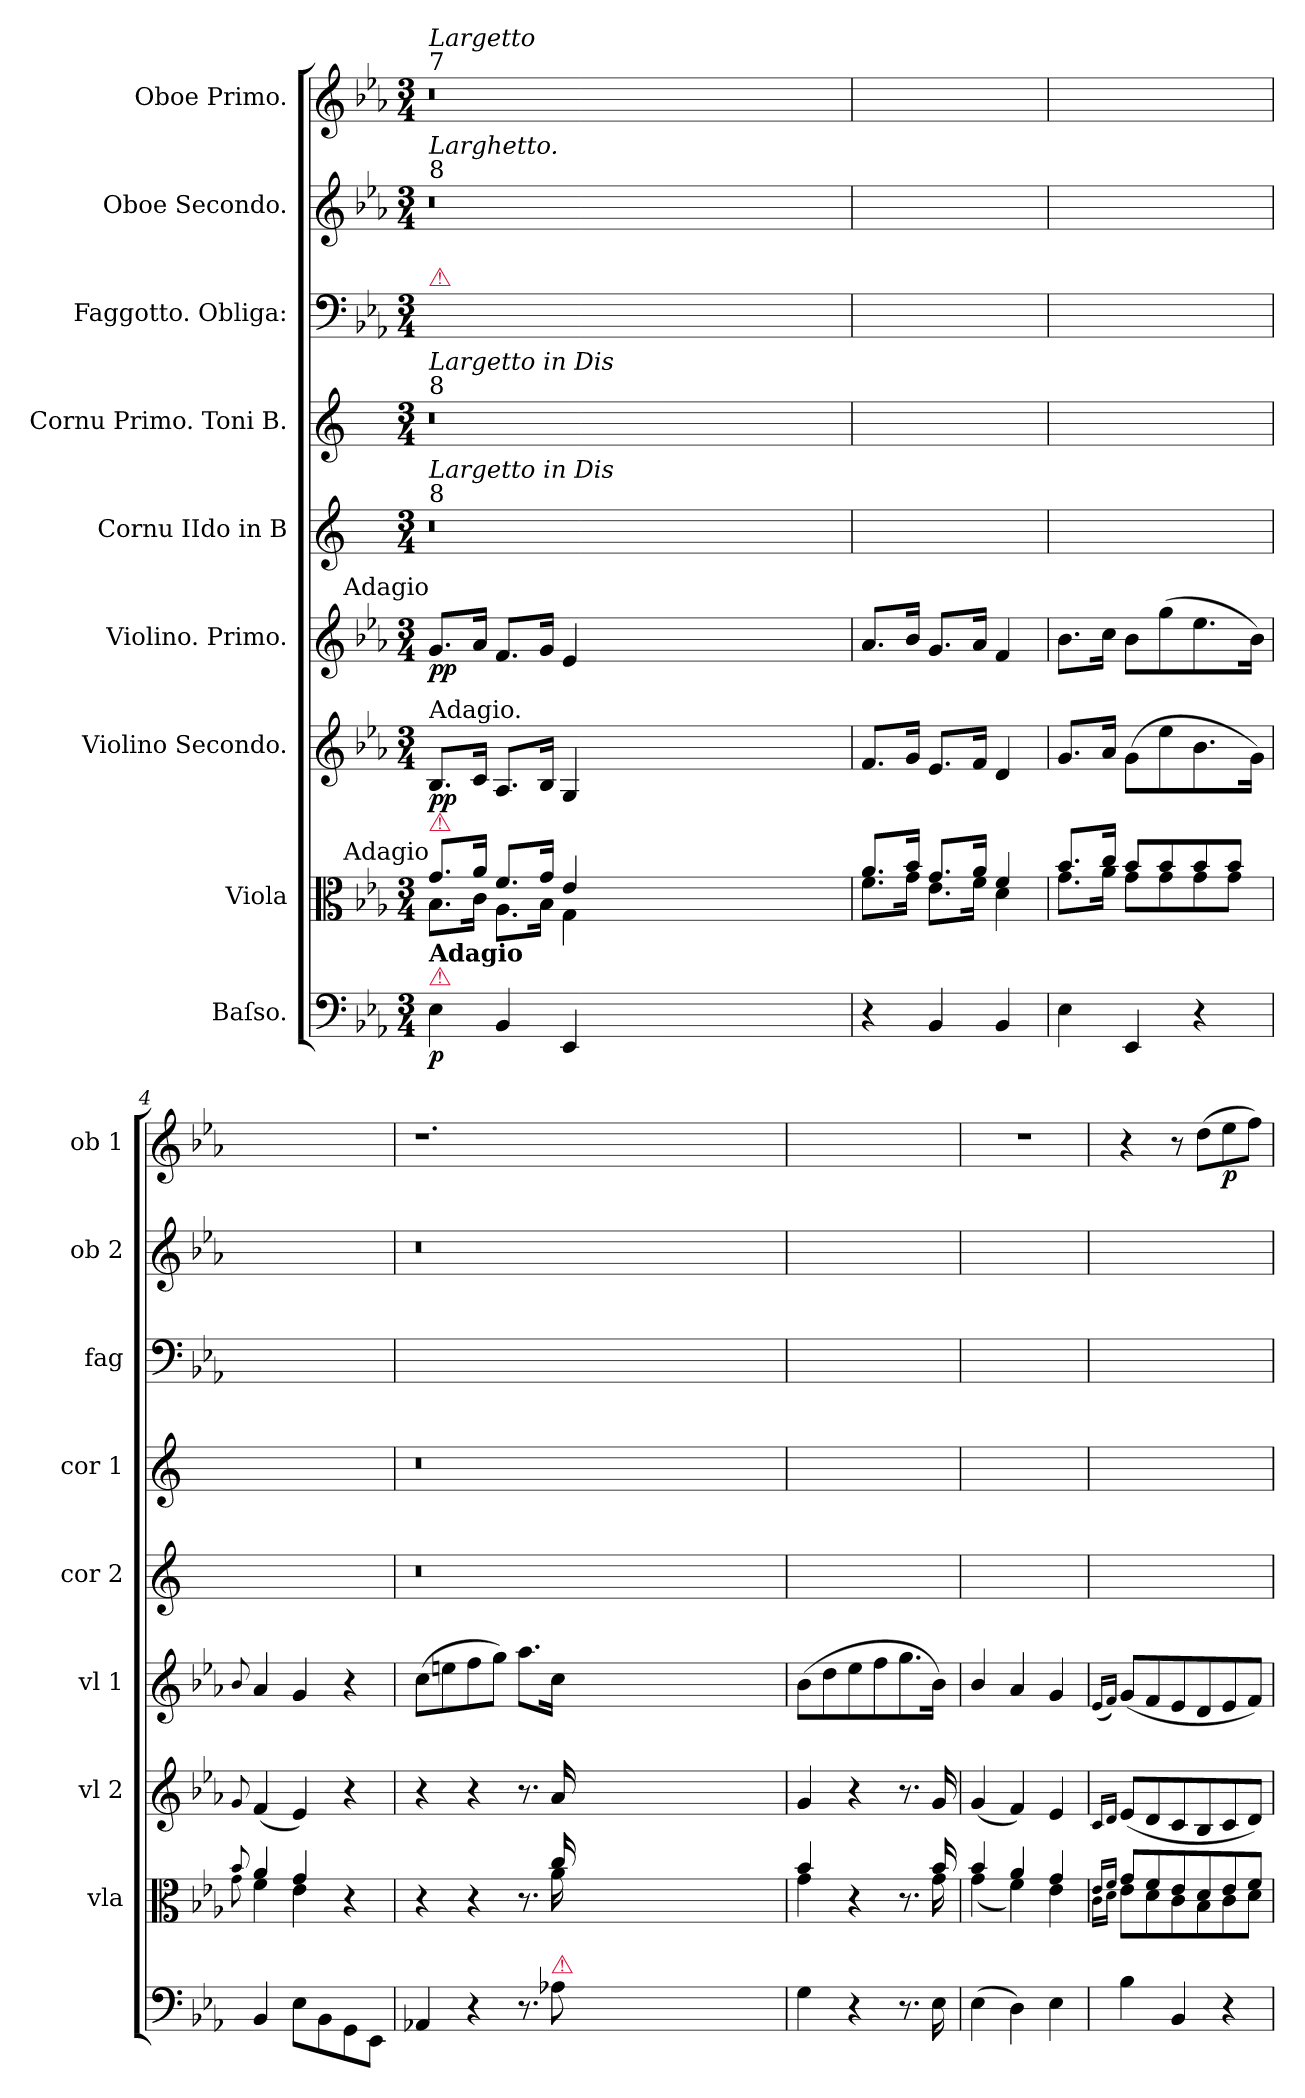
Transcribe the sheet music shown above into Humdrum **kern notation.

**kern	**dynam	**kern	**dynam	**kern	**dynam	**kern	**dynam	**kern	**kern	**kern	**kern	**kern	**dynam
*part9	*part9	*part8	*part8	*part7	*part7	*part6	*part6	*part5	*part4	*part3	*part2	*part1	*part1
*staff9	*staff9	*staff8	*staff8	*staff7	*staff7	*staff6	*staff6	*staff5	*staff4	*staff3	*staff2	*staff1	*staff1
*I"Baſso.	*	*I"Viola	*	*I"Violino Secondo.	*	*I"Violino. Primo.	*	*I"Cornu IIdo in B	*I"Cornu Primo. Toni B.	*I"Faggotto. Obliga:	*I"Oboe Secondo.	*I"Oboe Primo.	*
*	*	*I'vla	*	*I'vl 2	*	*I'vl 1	*	*I'cor 2	*I'cor 1	*I'fag	*I'ob 2	*I'ob 1	*
*clefF4	*	*clefC3	*	*clefG2	*	*clefG2	*	*clefG2	*clefG2	*clefF4	*clefG2	*clefG2	*
*	*	*	*	*	*	*	*	*ITrd5c9	*ITrd5c9	*	*	*	*
*k[b-e-a-]	*	*k[b-e-a-]	*	*k[b-e-a-]	*	*k[b-e-a-]	*	*k[b-e-a-]	*k[b-e-a-]	*k[b-e-a-]	*k[b-e-a-]	*k[b-e-a-]	*
*E-:	*	*E-:	*	*E-:	*	*E-:	*	*E-:	*E-:	*E-:	*E-:	*E-:	*
*M3/4	*	*M3/4	*	*M3/4	*	*M3/4	*	*M3/4	*M3/4	*M3/4	*M3/4	*M3/4	*
=1	=1	=1	=1	=1	=1	=1	=1	=1	=1	=1	=1	=1	=1
*	*	*^	*	*	*	*	*	*	*	*	*	*	*
!	!	!	!	!	!	!	!	!	!	!	!	!	!LO:TX:a:t=7	!
!	!	!	!	!	!	!	!	!	!	!	!	!	!LO:TX:a:i:t=Largetto	!
!	!	!	!	!	!	!	!	!	!	!	!	!LO:TX:a:t=8	!	!
!	!	!	!	!	!	!	!	!	!	!	!	!LO:TX:a:i:t=Larghetto.	!	!
!	!	!	!	!	!	!	!	!	!	!	!LO:TX:a:color=crimson:t=⚠	!	!	!
!	!	!	!	!	!	!	!	!	!	!LO:TX:a:t=8	!	!	!	!
!	!	!	!	!	!	!	!	!	!	!LO:TX:a:i:t=Largetto in Dis	!	!	!	!
!	!	!	!	!	!	!	!	!	!LO:TX:a:t=8	!	!	!	!	!
!	!	!	!	!	!	!	!	!	!LO:TX:a:i:t=Largetto in Dis	!	!	!	!	!
!	!	!	!	!	!	!	!LO:TX:a:rj:t=Adagio	!	!	!	!	!	!	!
!	!	!	!	!	!LO:TX:a:t=Adagio.	!	!	!	!	!	!	!	!	!
!	!	!LO:TX:a:color=crimson:t=⚠	!	!	!	!	!	!	!	!	!	!	!	!
!	!	!LO:TX:a:rj:t=Adagio	!	!	!	!	!	!	!	!	!	!	!	!
!LO:TX:a:color=crimson:t=⚠	!	!	!	!	!	!	!	!	!	!	!	!	!	!
!LO:TX:a:B:t=Adagio	!	!	!	!	!	!	!	!	!	!	!	!	!	!
4E-\	p	8.g/L	8.B-\L	p&colon;	8.B-/L	pp	8.g/L	pp	0.r	0.r	2.ryy	0.r	0.r	.
.	.	16a-/Jk	16c\Jk	.	16c/Jk	.	16a-/Jk	.	.	.	.	.	.	.
4BB-/	.	8.f/L	8.A-\L	.	8.A-/L	.	8.f/L	.	.	.	.	.	.	.
.	.	16g/Jk	16B-\Jk	.	16B-/Jk	.	16g/Jk	.	.	.	.	.	.	.
4EE-/	.	4e-/	4G\	.	4G/	.	4e-/	.	.	.	.	.	.	.
0ryy	.	0ryy	0ryy	.	0ryy	.	0ryy	.	.	.	0ryy	.	.	.
4ryy	.	4ryy	4ryy	.	4ryy	.	4ryy	.	.	.	4ryy	.	.	.
=2	=2	=2	=2	=2	=2	=2	=2	=2	=2	=2	=2	=2	=2	=2
4r	.	8.a-/L	8.f\L	.	8.f/L	.	8.a-/L	.	2.ryy	2.ryy	2.ryy	2.ryy	2.ryy	.
.	.	16b-/Jk	16g\Jk	.	16g/Jk	.	16b-/Jk	.	.	.	.	.	.	.
4BB-/	.	8.g/L	8.e-\L	.	8.e-/L	.	8.g/L	.	.	.	.	.	.	.
.	.	16a-/Jk	16f\Jk	.	16f/Jk	.	16a-/Jk	.	.	.	.	.	.	.
4BB-/	.	4f/	4d\	.	4d/	.	4f/	.	.	.	.	.	.	.
=3	=3	=3	=3	=3	=3	=3	=3	=3	=3	=3	=3	=3	=3	=3
4E-\	.	8.b-/L	8.g\L	.	8.g/L	.	8.b-\L	.	2.ryy	2.ryy	2.ryy	2.ryy	2.ryy	.
.	.	16cc/Jk	16a-\Jk	.	16a-/Jk	.	16cc\Jk	.	.	.	.	.	.	.
4EE-/	.	8b-/L	8g\L	.	(8g\L	.	8b-\L	.	.	.	.	.	.	.
.	.	8b-/	8g\	.	8ee-\	.	(8gg\	.	.	.	.	.	.	.
4r	.	8b-/	8g\	.	8.b-\	.	8.ee-\	.	.	.	.	.	.	.
.	.	8b-/J	8g\J	.	.	.	.	.	.	.	.	.	.	.
.	.	.	.	.	16g\Jk)	.	16b-\Jk)	.	.	.	.	.	.	.
=4	=4	=4	=4	=4	=4	=4	=4	=4	=4	=4	=4	=4	=4	=4
.	.	8qqb-/	8qqg\	.	8qqg/	.	8qqb-/	.	.	.	.	.	.	.
4BB-/	.	4a-/	4f\	.	(4f/	.	4a-/	.	2.ryy	2.ryy	2.ryy	2.ryy	2.ryy	.
8E-\L	.	4g/	4e-\	.	4e-/)	.	4g/	.	.	.	.	.	.	.
8BB-\	.	.	.	.	.	.	.	.	.	.	.	.	.	.
8GG\	.	4r	4ryy	.	4r	.	4r	.	.	.	.	.	.	.
8EE-\J	.	.	.	.	.	.	.	.	.	.	.	.	.	.
=5	=5	=5	=5	=5	=5	=5	=5	=5	=5	=5	=5	=5	=5	=5
4AA-X/	.	4r	4ryy	.	4r	.	(8cc\L	.	0.r	0.r	2.ryy	0.r	1.r	.
.	.	.	.	.	.	.	8een\	.	.	.	.	.	.	.
4r	.	4r	4ryy	.	4r	.	8ff\	.	.	.	.	.	.	.
.	.	.	.	.	.	.	8gg\J)	.	.	.	.	.	.	.
8.r	.	8.r	8.ryy	.	8.r	.	8.aa-\L	.	.	.	.	.	.	.
!LO:TX:a:color=crimson:t=⚠	!	!	!	!	!	!	!	!	!	!	!	!	!	!
!LO:N:vis=8	!	!	!	!	!	!	!	!	!	!	!	!	!	!
16A-X\	.	16cc/	16a-\	.	16a-/	.	16cc\Jk	.	.	.	.	.	.	.
0ryy	.	0ryy	0ryy	.	0ryy	.	0ryy	.	.	.	0ryy	.	.	.
.	.	.	.	.	.	.	.	.	.	.	.	.	1.ryy	.
4ryy	.	4ryy	4ryy	.	4ryy	.	4ryy	.	.	.	4ryy	.	.	.
=6	=6	=6	=6	=6	=6	=6	=6	=6	=6	=6	=6	=6	=6	=6
4G\	.	4b-/	4g\	.	4g/	.	(8b-\L	.	2.ryy	2.ryy	2.ryy	2.ryy	2.ryy	.
.	.	.	.	.	.	.	8dd\	.	.	.	.	.	.	.
4r	.	4r	4ryy	.	4r	.	8ee-\	.	.	.	.	.	.	.
.	.	.	.	.	.	.	8ff\	.	.	.	.	.	.	.
8.r	.	8.r	8.ryy	.	8.r	.	8.gg\	.	.	.	.	.	.	.
16E-\	.	16b-/	16g\	.	16g/	.	16b-\Jk)	.	.	.	.	.	.	.
=7	=7	=7	=7	=7	=7	=7	=7	=7	=7	=7	=7	=7	=7	=7
(4E-\	.	4b-/	(4g\	.	(4g/	.	4b-/	.	2.ryy	2.ryy	2.ryy	2.ryy	2.r	.
4D\)	.	4a-/	4f\)	.	4f/)	.	4a-/	.	.	.	.	.	.	.
4E-\	.	4g/	4e-\	.	4e-/	.	4g/	.	.	.	.	.	.	.
=8	=8	=8	=8	=8	=8	=8	=8	=8	=8	=8	=8	=8	=8	=8
.	.	16qqe-/LL	16qqc\LL	.	16qqc/LL	.	(16qqe-/LL	.	.	.	.	.	.	.
.	.	16qqf/JJ	16qqd\JJ	.	16qqd/JJ	.	16qqf/JJ)	.	.	.	.	.	.	.
4B-\	.	8g/L	8e-\L	.	(8e-/L	.	(8g/L	.	2.ryy	2.ryy	2.ryy	2.ryy	4r	.
.	.	8f/	8d\	.	8d/	.	8f/	.	.	.	.	.	.	.
4BB-/	.	8e-/	8c\	.	8c/	.	8e-/	.	.	.	.	.	8r	.
.	.	8d/	8B-\	.	8B-/	.	8d/	.	.	.	.	.	(8dd\L	.
4r	.	8e-/	8c\	.	8c/	.	8e-/	.	.	.	.	.	8ee-\	p
.	.	8f/J	8d\J	.	8d/J)	.	8f/J)	.	.	.	.	.	8ff\J)	.
*	*	*v	*v	*	*	*	*	*	*	*	*	*	*	*
=	=	=	=	=	=	=	=	=	=	=	=	=	=
*-	*-	*-	*-	*-	*-	*-	*-	*-	*-	*-	*-	*-	*-
